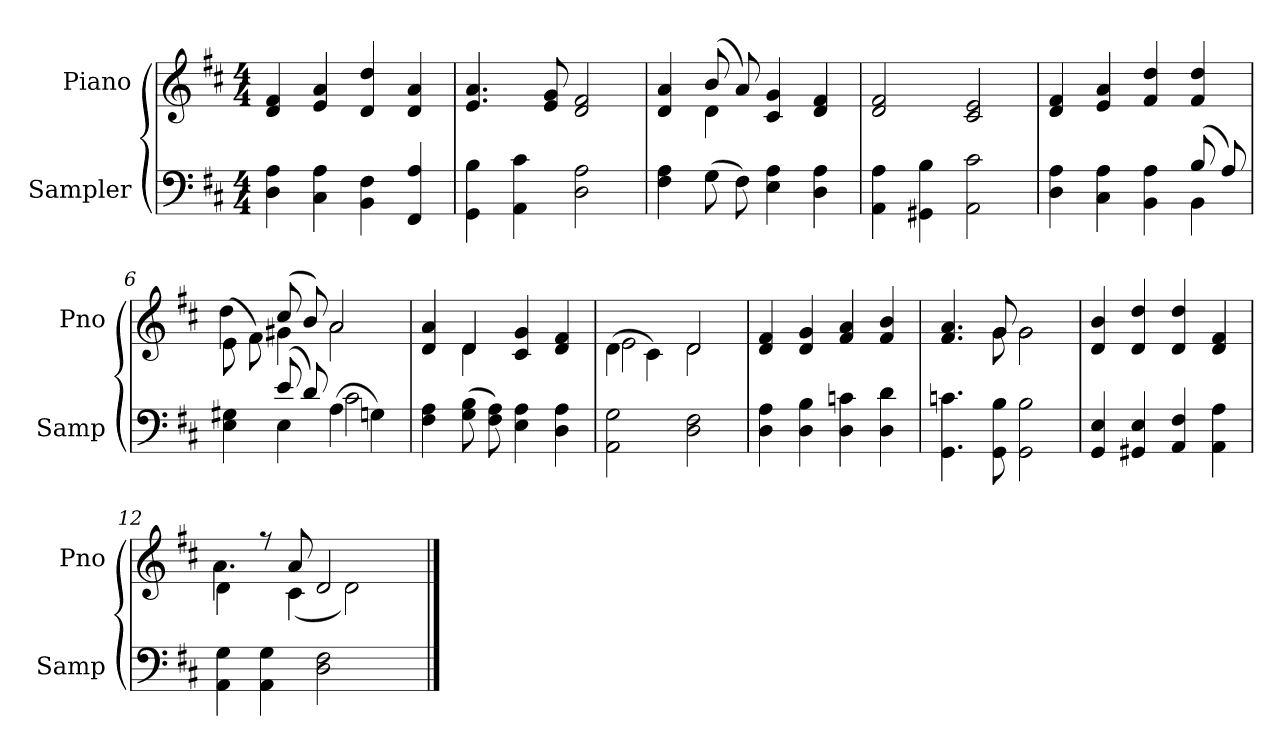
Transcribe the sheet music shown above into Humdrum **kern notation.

**kern	**kern
*part2	*part1
*staff2	*staff1
*I"Sampler	*I"Piano
*I'Samp	*I'Pno
*clefF4	*clefG2
*k[f#c#]	*k[f#c#]
*D:	*D:
*M4/4	*M4/4
=1	=1
4D 4A	4d 4f#
4C# 4A	4e 4a
4BB 4F#	4d 4dd
4FF# 4A	4d 4a
=2	=2
4GG 4B	4.e 4.a
4AA 4c#	.
.	8e 8g
2D 2A	2d 2f#
=3	=3
*^	*^
4F# 4A	4ryy	4d 4a	4ryy
(8G\	4G	(8b/	4d
8F#\)	.	8a/)	.
4E 4A	2ryy	4c# 4g	2ryy
4D 4A	.	4d 4f#	.
*v	*v	*	*
*	*v	*v
=4	=4
4AA 4A	2d 2f#
4GG#X 4B	.
2AA 2c#	2c# 2e
=5	=5
*^	*
4D 4A	2.ryy	4d 4f#
4C# 4A	.	4e 4a
4BB 4A	.	4f# 4dd
(8B/	4BB	4f# 4dd
8A/)	.	.
=6	=6	=6
*	*	*^
4E 4G#X	4ryy	(8e\	4dd
.	.	8f#\)	.
(8e/	4E	(8cc#/	4g#X
8d/)	.	8b/)	.
(4A\	2c#	2a/	2a
4Gn\)	.	.	.
*v	*v	*	*
=7	=7	=7
4F# 4A	4d 4a	4ryy
(8G\ 8B\	4d/	4d
8F#\ 8A\)	.	.
4E 4A	4c# 4g	2ryy
4D 4A	4d 4f#	.
=8	=8	=8
2AA 2G	(4d\	2e
.	4c#\)	.
2D 2F#	2d/	2d
*	*v	*v
=9	=9
4D 4A	4d 4f#
4D 4B	4d 4g
4D 4cn	4f# 4a
4D 4d	4f# 4b
=10	=10
*	*^
4.GG 4.cn	4.f# 4.a	4.ryy
8GG 8B	8g/	8g
2GG 2B	2g\	2g
*	*v	*v
=11	=11
4GG 4E	4d 4b
4GG#X 4E	4d 4dd
4AA 4F#	4d 4dd
4AA 4A	4d 4f#
=12	=12
*	*^
4AA 4G	4d\	4.a
4AA 4G	8r	.
.	8a/	(4c#
2D 2F#	2d/	.
.	.	2d)
8ryy	8ryy	.
*	*v	*v
==	==
*-	*-
